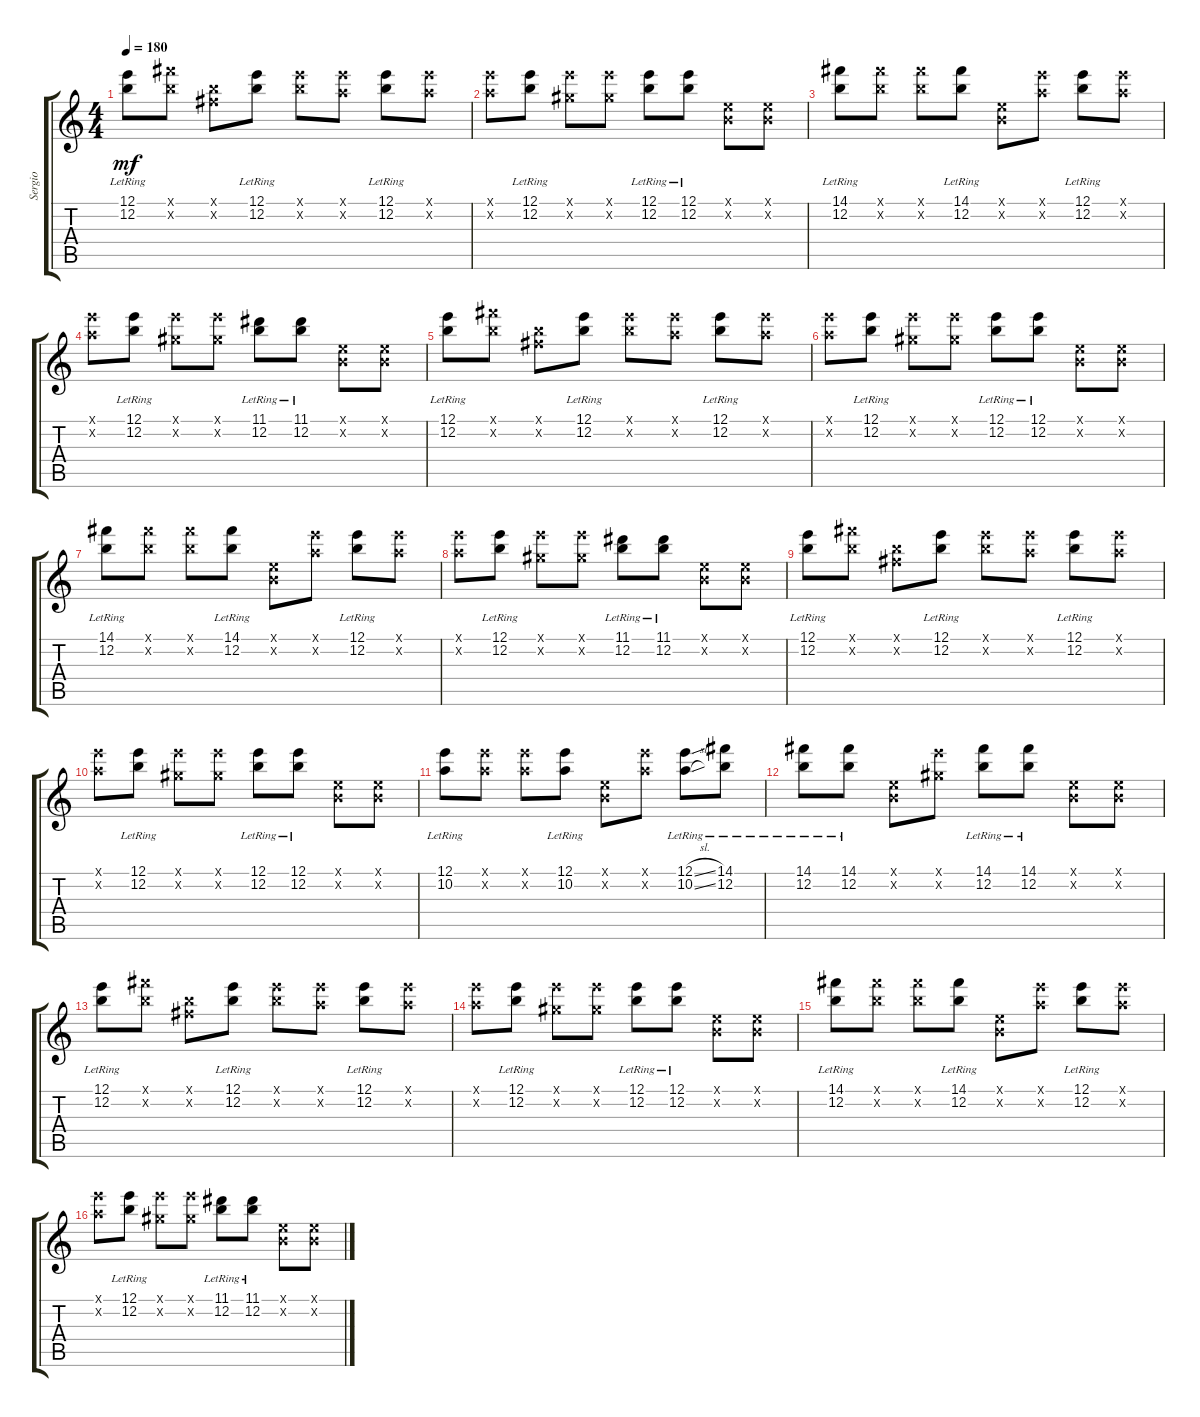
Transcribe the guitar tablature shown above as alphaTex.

\track ("Sergio" "Sergio") {instrument acousticguitarsteel}
\staff {score tabs}
\tuning (E4 B3 G3 D3 A2 E2) {hide}
\ts (4 4)
\tempo 180
\clef g2
\ks c
(12.1{lr} 12.2{lr}).8{dy mf} (14.1{x} 12.2{x}).8 (2.1{x} 12.2{x}).8 (12.1{lr} 12.2{lr}).8 (12.1{x} 12.2{x}).8 (12.1{x} 10.2{x}).8 (12.1{lr} 12.2{lr}).8 (12.1{x} 10.2{x}).8 |
(12.1{x} 10.2{x}).8 (12.1{lr} 12.2{lr}).8 (12.1{x} 9.2{x}).8 (12.1{x} 9.2{x}).8 (12.1{lr} 12.2{lr}).8 (12.1{lr} 12.2{lr}).8 (0.1{x} 0.2{x}).8 (0.1{x} 0.2{x}).8 |
(14.1{lr} 12.2{lr}).8 (14.1{x} 12.2{x}).8 (14.1{x} 12.2{x}).8 (14.1{lr} 12.2{lr}).8 (0.1{x} 0.2{x}).8 (12.1{x} 10.2{x}).8 (12.1{lr} 12.2{lr}).8 (12.1{x} 10.2{x}).8 |
(12.1{x} 10.2{x}).8 (12.1{lr} 12.2{lr}).8 (12.1{x} 9.2{x}).8 (12.1{x} 9.2{x}).8 (11.1{lr} 12.2{lr}).8 (11.1{lr} 12.2{lr}).8 (0.1{x} 0.2{x}).8 (0.1{x} 0.2{x}).8 |
(12.1{lr} 12.2{lr}).8 (14.1{x} 12.2{x}).8 (2.1{x} 12.2{x}).8 (12.1{lr} 12.2{lr}).8 (12.1{x} 12.2{x}).8 (12.1{x} 10.2{x}).8 (12.1{lr} 12.2{lr}).8 (12.1{x} 10.2{x}).8 |
(12.1{x} 10.2{x}).8 (12.1{lr} 12.2{lr}).8 (12.1{x} 9.2{x}).8 (12.1{x} 9.2{x}).8 (12.1{lr} 12.2{lr}).8 (12.1{lr} 12.2{lr}).8 (0.1{x} 0.2{x}).8 (0.1{x} 0.2{x}).8 |
(14.1{lr} 12.2{lr}).8 (14.1{x} 12.2{x}).8 (14.1{x} 12.2{x}).8 (14.1{lr} 12.2{lr}).8 (0.1{x} 0.2{x}).8 (12.1{x} 10.2{x}).8 (12.1{lr} 12.2{lr}).8 (12.1{x} 10.2{x}).8 |
(12.1{x} 10.2{x}).8 (12.1{lr} 12.2{lr}).8 (12.1{x} 9.2{x}).8 (12.1{x} 9.2{x}).8 (11.1{lr} 12.2{lr}).8 (11.1{lr} 12.2{lr}).8 (0.1{x} 0.2{x}).8 (0.1{x} 0.2{x}).8 |
(12.1{lr} 12.2{lr}).8 (14.1{x} 12.2{x}).8 (2.1{x} 12.2{x}).8 (12.1{lr} 12.2{lr}).8 (12.1{x} 12.2{x}).8 (12.1{x} 10.2{x}).8 (12.1{lr} 12.2{lr}).8 (12.1{x} 10.2{x}).8 |
(12.1{x} 10.2{x}).8 (12.1{lr} 12.2{lr}).8 (12.1{x} 9.2{x}).8 (12.1{x} 9.2{x}).8 (12.1{lr} 12.2{lr}).8 (12.1{lr} 12.2{lr}).8 (0.1{x} 0.2{x}).8 (0.1{x} 0.2{x}).8 |
(12.1{lr} 10.2{lr}).8 (12.1{x} 10.2{x}).8 (12.1{x} 10.2{x}).8 (12.1{lr} 10.2{lr}).8 (0.1{x} 0.2{x}).8 (12.1{x} 10.2{x}).8 (12.1{sl lr} 10.2{sl lr}).8 (14.1{lr} 12.2{lr}).8 |
(14.1{lr} 12.2{lr}).8 (14.1{lr} 12.2{lr}).8 (0.1{x} 0.2{x}).8 (12.1{x} 9.2{x}).8 (14.1{lr} 12.2{lr}).8 (14.1{lr} 12.2{lr}).8 (0.1{x} 0.2{x}).8 (0.1{x} 0.2{x}).8 |
(12.1{lr} 12.2{lr}).8 (14.1{x} 12.2{x}).8 (2.1{x} 12.2{x}).8 (12.1{lr} 12.2{lr}).8 (12.1{x} 12.2{x}).8 (12.1{x} 10.2{x}).8 (12.1{lr} 12.2{lr}).8 (12.1{x} 10.2{x}).8 |
(12.1{x} 10.2{x}).8 (12.1{lr} 12.2{lr}).8 (12.1{x} 9.2{x}).8 (12.1{x} 9.2{x}).8 (12.1{lr} 12.2{lr}).8 (12.1{lr} 12.2{lr}).8 (0.1{x} 0.2{x}).8 (0.1{x} 0.2{x}).8 |
(14.1{lr} 12.2{lr}).8 (14.1{x} 12.2{x}).8 (14.1{x} 12.2{x}).8 (14.1{lr} 12.2{lr}).8 (0.1{x} 0.2{x}).8 (12.1{x} 10.2{x}).8 (12.1{lr} 12.2{lr}).8 (12.1{x} 10.2{x}).8 |
(12.1{x} 10.2{x}).8 (12.1{lr} 12.2{lr}).8 (12.1{x} 9.2{x}).8 (12.1{x} 9.2{x}).8 (11.1{lr} 12.2{lr}).8 (11.1{lr} 12.2{lr}).8 (0.1{x} 0.2{x}).8 (0.1{x} 0.2{x}).8
